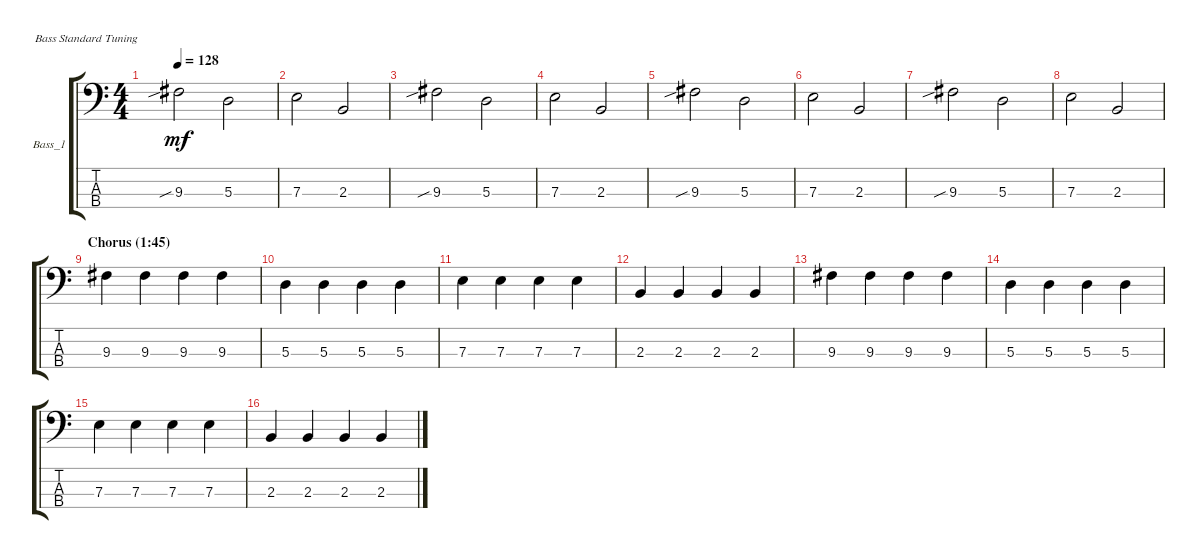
\defaultSystemsLayout 4
\bracketExtendMode groupsimilarinstruments
\firstSystemTrackNameOrientation horizontal
\otherSystemsTrackNameOrientation horizontal
\track ("Bass_1" "Bass_1") {instrument electricbassfinger}
\staff {score tabs}
\tuning (G2 D2 A1 E1)
\ts (4 4)
\tempo 128
\clef f4
\ks c
9.3{sib}.2{dy mf} 5.3.2 |
7.3.2 2.3.2 |
9.3{sib}.2 5.3.2 |
7.3.2 2.3.2 |
9.3{sib}.2 5.3.2 |
7.3.2 2.3.2 |
9.3{sib}.2 5.3.2 |
7.3.2 2.3.2 |
\section ("" "Chorus (1:45)")
9.3.4 9.3.4 9.3.4 9.3.4 |
5.3.4 5.3.4 5.3.4 5.3.4 |
7.3.4 7.3.4 7.3.4 7.3.4 |
2.3.4 2.3.4 2.3.4 2.3.4 |
9.3.4 9.3.4 9.3.4 9.3.4 |
5.3.4 5.3.4 5.3.4 5.3.4 |
7.3.4 7.3.4 7.3.4 7.3.4 |
2.3.4 2.3.4 2.3.4 2.3.4
